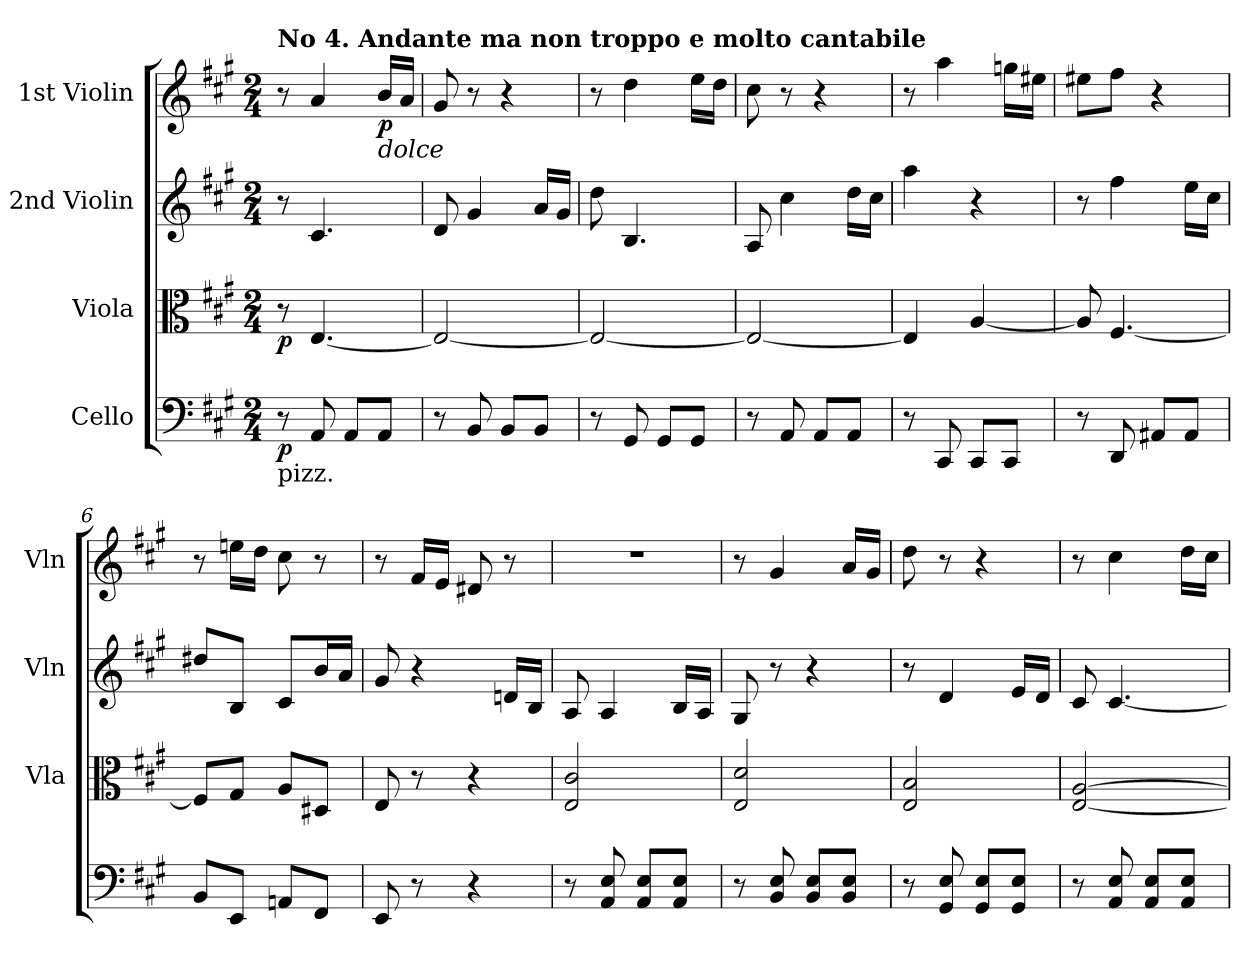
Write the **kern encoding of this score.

**kern	**dynam	**kern	**dynam	**kern	**kern	**dynam
*part4	*part4	*part3	*part3	*part2	*part1	*part1
*staff4	*staff4	*staff3	*staff3	*staff2	*staff1	*staff1
*I"Cello	*	*I"Viola	*	*I"2nd Violin	*I"1st Violin	*
*	*	*I'Vla	*	*I'Vln	*I'Vln	*
*clefF4	*	*clefC3	*	*clefG2	*clefG2	*
*k[f#c#g#]	*	*k[f#c#g#]	*	*k[f#c#g#]	*k[f#c#g#]	*
*M2/4	*	*M2/4	*	*M2/4	*M2/4	*
=	=	=	=	=	=	=
!	!	!	!	!	!LO:TX:a:B:t=No 4.  Andante ma non troppo e molto cantabile	!
!LO:TX:b:t=pizz.	!	!	!	!	!	!
!	!LO:DY:b	!	!LO:DY:b	!	!	!
8r	p	8r	p	8r	8r	.
8AA/	.	[4.E/	.	4.c#/	4a/	.
8AA/L	.	.	.	.	.	.
!	!	!	!	!	!LO:TX:b:i:t=dolce	!
!	!	!	!	!	!	!LO:DY:b
8AA/J	.	.	.	.	16b/LL	p
.	.	.	.	.	16a/JJ	.
=1	=1	=1	=1	=1	=1	=1
8r	.	2E/_	.	8d/	8g#/	.
8BB/	.	.	.	4g#/	8r	.
8BB/L	.	.	.	.	4r	.
8BB/J	.	.	.	16a/LL	.	.
.	.	.	.	16g#/JJ	.	.
=2	=2	=2	=2	=2	=2	=2
8r	.	2E/_	.	8dd\	8r	.
8GG#/	.	.	.	4.B/	4dd\	.
8GG#/L	.	.	.	.	.	.
8GG#/J	.	.	.	.	16ee\LL	.
.	.	.	.	.	16dd\JJ	.
=3	=3	=3	=3	=3	=3	=3
8r	.	2E/_	.	8A/	8cc#\	.
8AA/	.	.	.	4cc#\	8r	.
8AA/L	.	.	.	.	4r	.
8AA/J	.	.	.	16dd\LL	.	.
.	.	.	.	16cc#\JJ	.	.
=4	=4	=4	=4	=4	=4	=4
8r	.	4E/]	.	4aa\	8r	.
8CC#/	.	.	.	.	4aa\	.
8CC#/L	.	[4A/	.	4r	.	.
8CC#/J	.	.	.	.	16ggn\LL	.
.	.	.	.	.	16ee#X\JJ	.
!!LO:LB:g=z
=5	=5	=5	=5	=5	=5	=5
8r	.	8A/]	.	8r	8ee#X\L	.
8DD/	.	[4.F#/	.	4ff#\	8ff#\J	.
8AA#X/L	.	.	.	.	4r	.
8AA#/J	.	.	.	16ee\LL	.	.
.	.	.	.	16cc#\JJ	.	.
!!LO:LB:g=z
=6	=6	=6	=6	=6	=6	=6
8BB/L	.	8F#/L]	.	8dd#X/L	8r	.
8EE/J	.	8G#/J	.	8B/J	16een\LL	.
.	.	.	.	.	16dd\JJ	.
8AAn/L	.	8A/L	.	8c#/L	8cc#\	.
8FF#/J	.	8D#X/J	.	16b/L	8r	.
.	.	.	.	16a/JJ	.	.
=7	=7	=7	=7	=7	=7	=7
8EE/	.	8E/	.	8g#/	8r	.
8r	.	8r	.	4r	16f#/LL	.
.	.	.	.	.	16e/JJ	.
4r	.	4r	.	.	8d#X/	.
.	.	.	.	16dn/LL	8r	.
.	.	.	.	16B/JJ	.	.
=8	=8	=8	=8	=8	=8	=8
8r	.	2E/ 2c#/	.	8A/	2r	.
8AA/ 8E/	.	.	.	4A/	.	.
8AA/ 8E/L	.	.	.	.	.	.
8AA/ 8E/J	.	.	.	16B/LL	.	.
.	.	.	.	16A/JJ	.	.
=9	=9	=9	=9	=9	=9	=9
8r	.	2E/ 2d/	.	8G#/	8r	.
8BB/ 8E/	.	.	.	8r	4g#/	.
8BB/ 8E/L	.	.	.	4r	.	.
8BB/ 8E/J	.	.	.	.	16a/LL	.
.	.	.	.	.	16g#/JJ	.
=10	=10	=10	=10	=10	=10	=10
8r	.	2E/ 2B/	.	8r	8dd\	.
8GG#/ 8E/	.	.	.	4d/	8r	.
8GG#/ 8E/L	.	.	.	.	4r	.
8GG#/ 8E/J	.	.	.	16e/LL	.	.
.	.	.	.	16d/JJ	.	.
!!LO:PB:g=z
=11	=11	=11	=11	=11	=11	=11
8r	.	[2E/ [2A/	.	8c#/	8r	.
8AA/ 8E/	.	.	.	[4.c#/	4cc#\	.
8AA/ 8E/L	.	.	.	.	.	.
8AA/ 8E/J	.	.	.	.	16dd\LL	.
.	.	.	.	.	16cc#\JJ	.
=	=	=	=	=	=	=
*-	*-	*-	*-	*-	*-	*-
